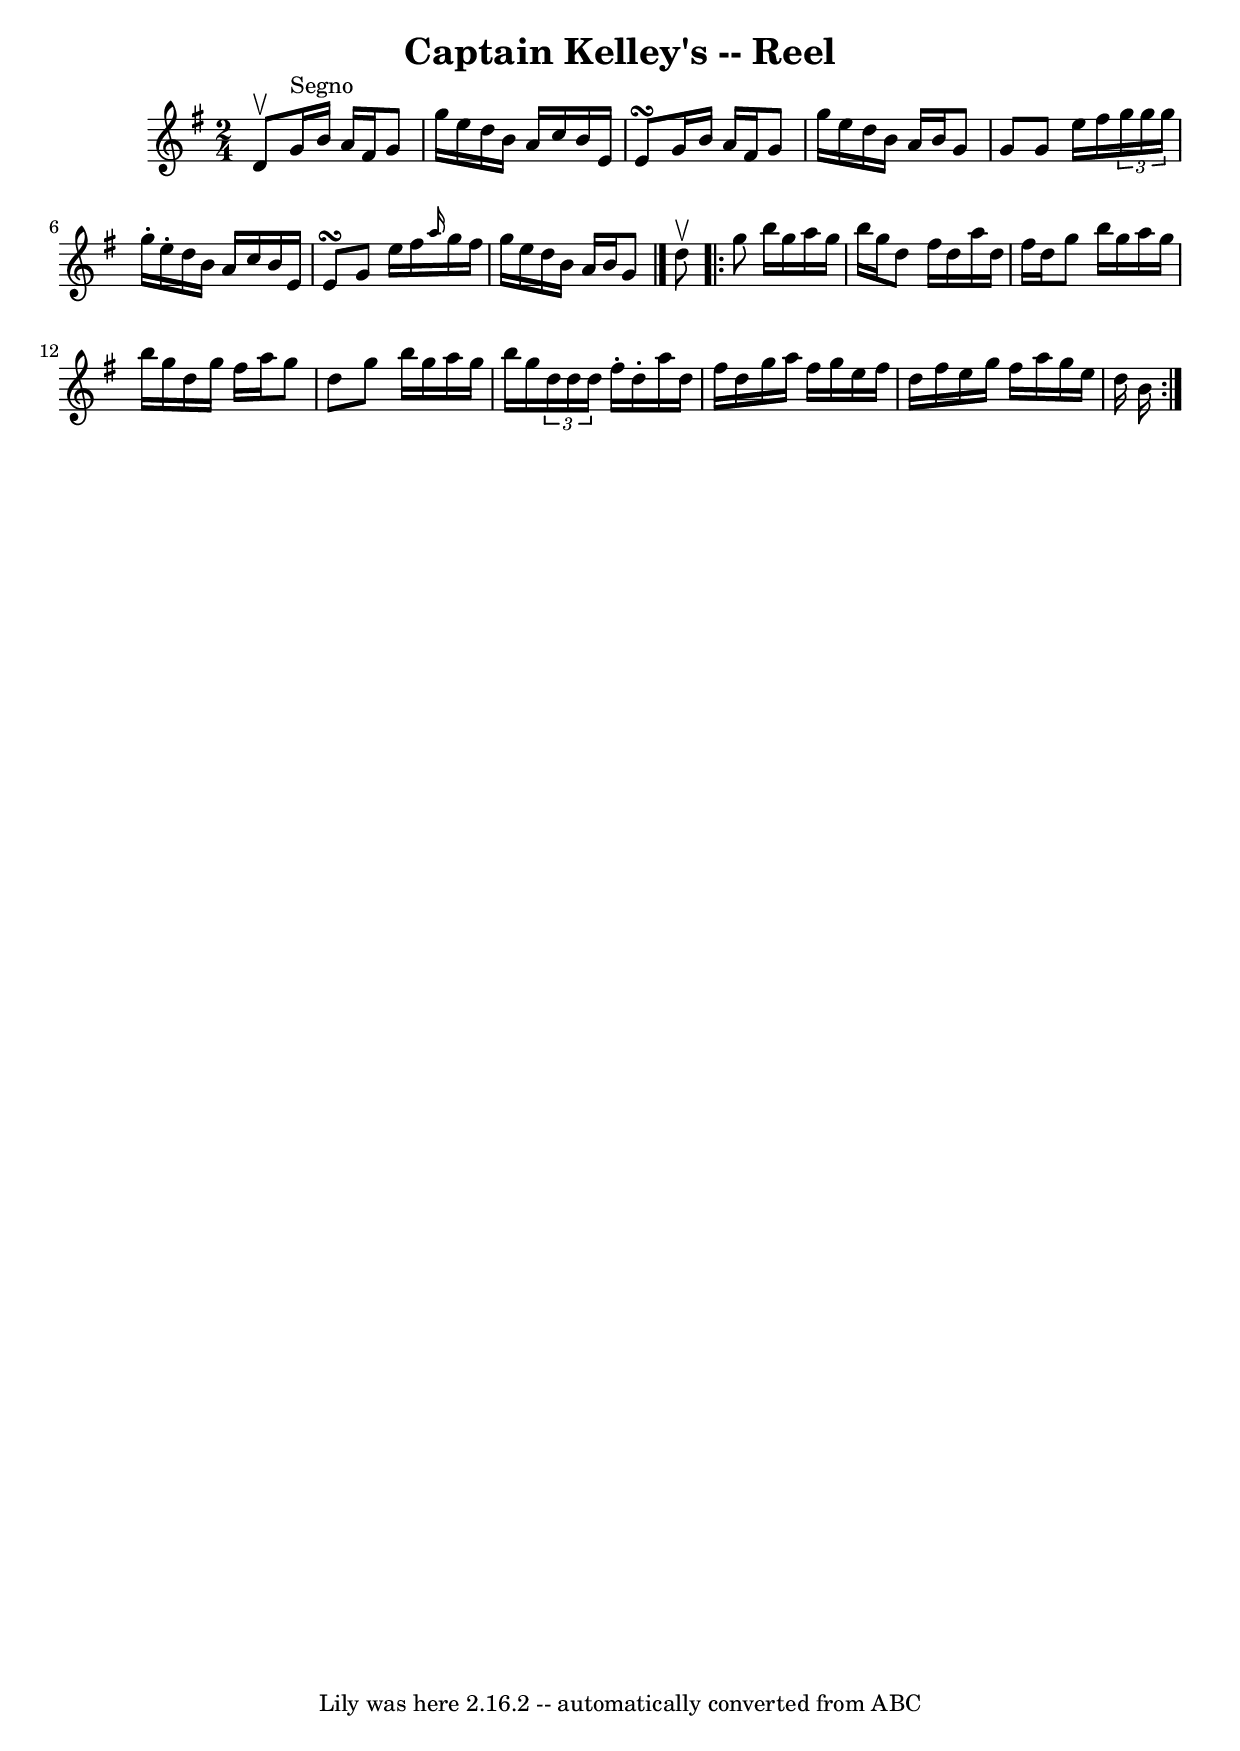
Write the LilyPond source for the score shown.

\version "2.7.40"
\include "Mammoth.ily"
\header {
	%% book = "Ryan's Mammoth Collection"
	crossRefNumber = "1"
	footnotes = "\\\\44"
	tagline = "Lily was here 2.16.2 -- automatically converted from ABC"
	title = "Captain Kelley's -- Reel"
}
voicedefault =  {


\time 2/4 
\key g \major d'8^\upbow   |
 g'16^"Segno" b'16    
a'16 fis'16 g'8 g''16 e''16    |
 d''16 b'16 a'16    
c''16 b'16 e'16 e'8\turn    |
 g'16 b'16 a'16 fis'16  
 g'8 g''16 e''16    |
 d''16 b'16 a'16 b'16 g'8    
g'8    |
 g'8 e''16 fis''16    \times 2/3 { g''16 g''16    
g''16  } g''16 -. e''16 -.   |
 d''16 b'16 a'16 c''16    
b'16 e'16 e'8\turn    |
 g'8 e''16 fis''16  \grace {    
a''16  } g''16 fis''16 g''16 e''16    |
 d''16 b'16    
a'16 b'16 g'8  \bar "|." d''8^\upbow |
     \repeat volta 2 {  
 g''8 b''16 g''16 a''16 g''16 b''16 g''16    |
 d''8  
 fis''16 d''16 a''16 d''16 fis''16 d''16    |
 g''8    
b''16 g''16 a''16 g''16 b''16 g''16    |
 d''16 g''16 
 fis''16 a''16 g''8 d''8    |
 g''8 b''16 g''16    
a''16 g''16 b''16 g''16    |
   \times 2/3 { d''16 d''16    
d''16  } fis''16 -. d''16 -. a''16 d''16 fis''16 d''16    
|
 g''16 a''16 fis''16 g''16 e''16 fis''16 d''16    
fis''16    |
 e''16 g''16 fis''16 a''16 g''16 e''16    
d''16 b'16      }   
}

\score{
    <<

	\context Staff="default"
	{
	    \voicedefault 
	}

    >>
	\layout {
	}
	\midi {}
}
